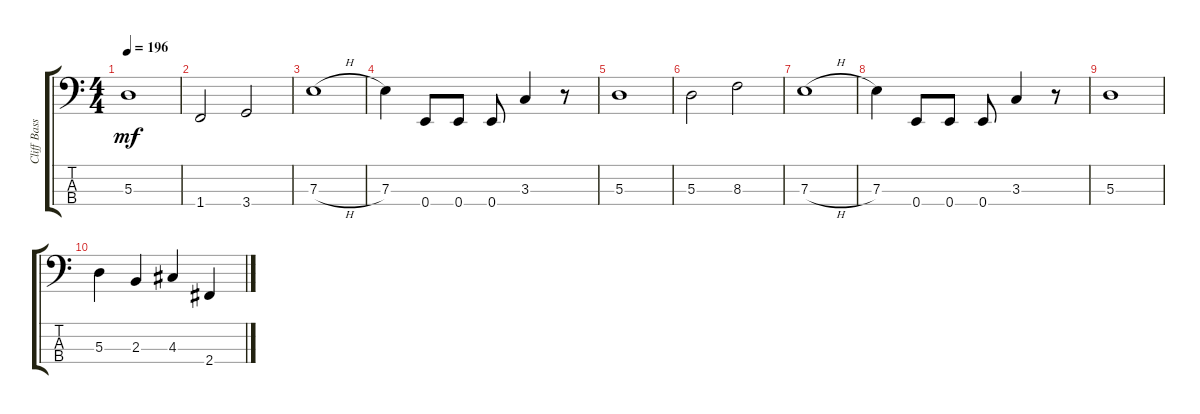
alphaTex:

\track ("Cliff Bass" "Cliff Bass") {instrument electricbassfinger}
\staff {score tabs}
\tuning (G2 D2 A1 E1) {hide}
\ts (4 4)
\tempo 196
\clef f4
\ks c
5.3.1{dy mf} |
1.4.2 3.4.2 |
7.3{h}.1 |
7.3.4 0.4.8 0.4.8 0.4.8 3.3.4 r.8 |
5.3.1 |
5.3.2 8.3.2 |
7.3{h}.1 |
7.3.4 0.4.8 0.4.8 0.4.8 3.3.4 r.8 |
5.3.1 |
5.3.4 2.3.4 4.3.4 2.4.4
